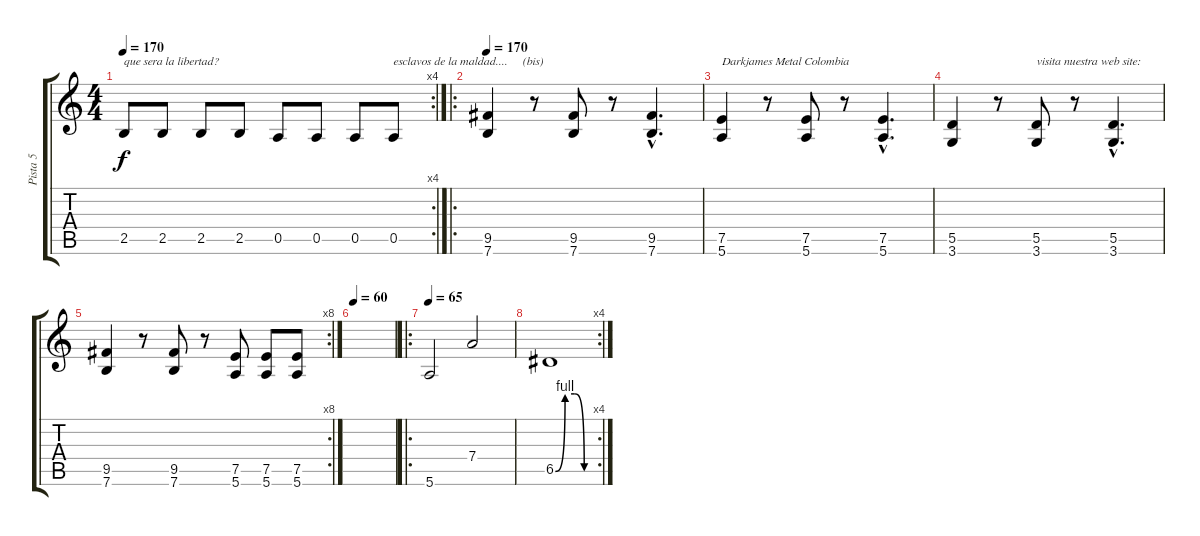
\track ("Pista 5" "Pista 5") {instrument distortionguitar}
\staff {score tabs}
\tuning (E4 B3 G3 D3 A2 E2) {hide}
\rc 4
\ts (4 4)
\tempo 170
\clef g2
\ks c
2.5.8{txt "que sera la libertad?      " dy f} 2.5.8 2.5.8 2.5.8 0.5.8 0.5.8 0.5.8 0.5.8{txt "esclavos de la maldad....     (bis)"} |
\ro
\tempo 170
(9.5 7.6).4 r.8 (9.5 7.6).8 r.8 (9.5{hac} 7.6{hac}).4{d} |
(7.5 5.6).4{txt "Darkjames Metal Colombia  "} r.8 (7.5 5.6).8 r.8 (7.5{hac} 5.6{hac}).4{d} |
(5.5 3.6).4 r.8 (5.5 3.6).8{txt "visita nuestra web site:"} r.8 (5.5{hac} 3.6{hac}).4{d} |
\rc 8
(9.5 7.6).4{txt ""} r.8 (9.5 7.6).8 r.8 (7.5 5.6).8 (7.5 5.6).8 (7.5 5.6).8 |
\tempo 60
|
\ro
\tempo 65
5.6.2{instrument distortionguitar} 7.4.2 |
\rc 4
6.5{be (custom 0 0 15 4 30 4 45 0 60 0)}.1
